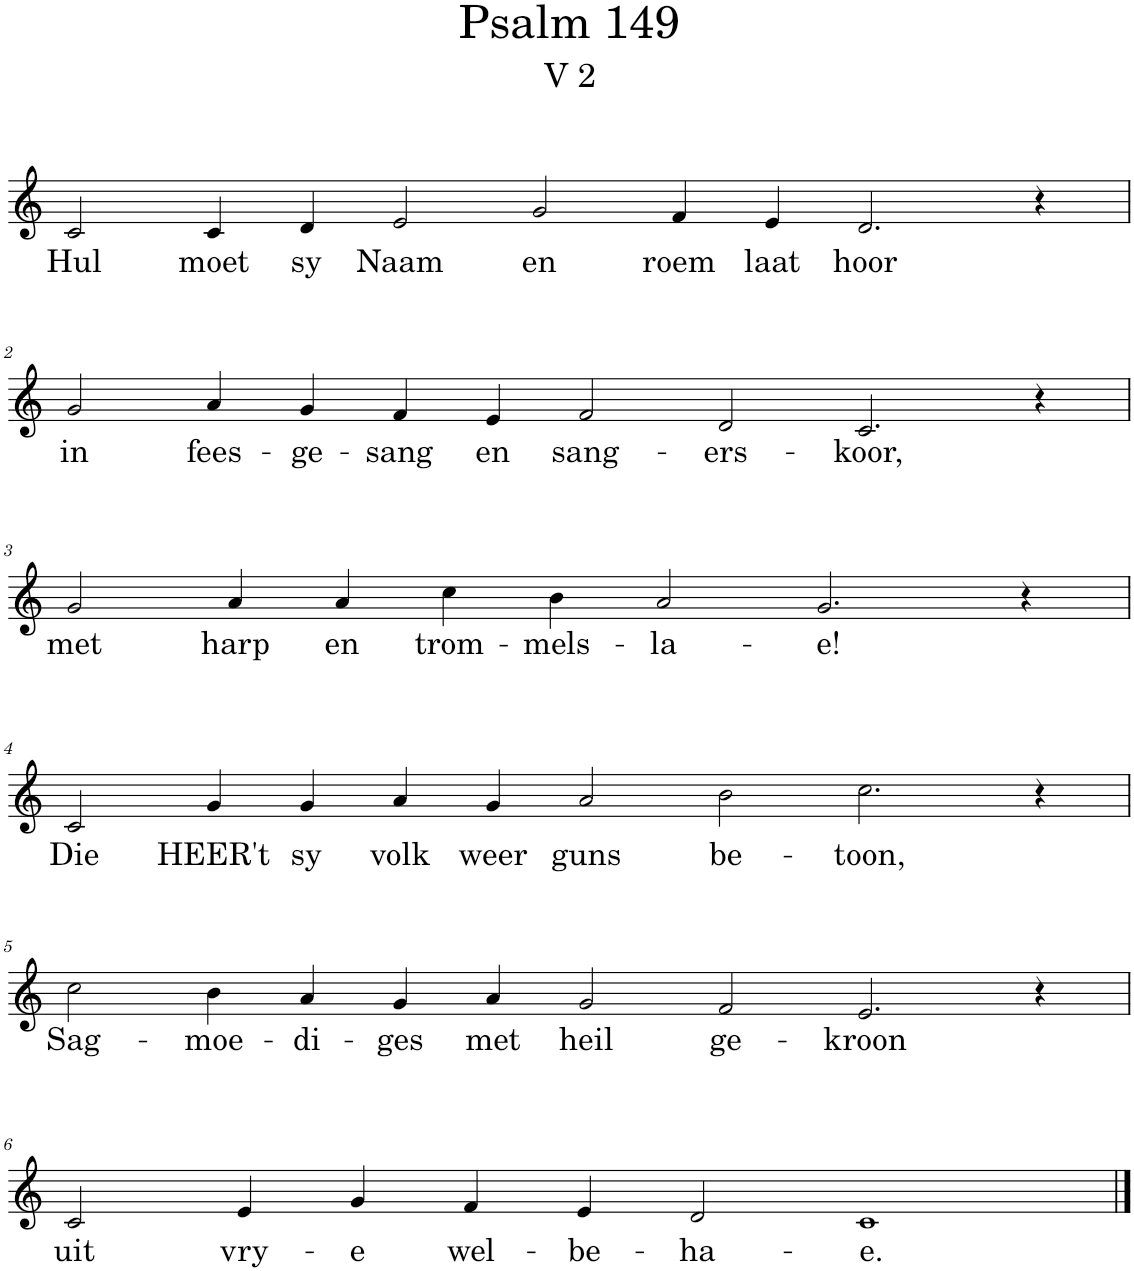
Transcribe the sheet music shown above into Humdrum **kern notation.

**kern	**text
*part1	*part1
*staff1	*staff1
*I"Pipe Organ	*
*I'Org.	*
*clefG2	*
*k[]	*
*M14/4	*
=1	=1
!	!LO:LY:b
2c/	Hul
!	!LO:LY:b
4c/	moet
!	!LO:LY:b
4d/	sy
!	!LO:LY:b
2e/	Naam
!	!LO:LY:b
2g/	en
!	!LO:LY:b
4f/	roem
!	!LO:LY:b
4e/	laat
!	!LO:LY:b
2.d/	hoor
4r	.
!!LO:LB:g=z
=2	=2
!	!LO:LY:b
2g/	in
!	!LO:LY:b
4a/	fees-
!	!LO:LY:b
4g/	-ge-
!	!LO:LY:b
4f/	-sang
!	!LO:LY:b
4e/	en
!	!LO:LY:b
2f/	sang-
!	!LO:LY:b
2d/	-ers-
!	!LO:LY:b
2.c/	-koor,
4r	.
!!LO:LB:g=z
=3	=3
*M12/4	*
!	!LO:LY:b
2g/	met
!	!LO:LY:b
4a/	harp
!	!LO:LY:b
4a/	en
!	!LO:LY:b
4cc\	trom-
!	!LO:LY:b
4b\	-mels-
!	!LO:LY:b
2a/	-la-
!	!LO:LY:b
2.g/	-e!
4r	.
!!LO:LB:g=z
=4	=4
*M14/4	*
!	!LO:LY:b
2c/	Die
!	!LO:LY:b
4g/	HEER't
!	!LO:LY:b
4g/	sy
!	!LO:LY:b
4a/	volk
!	!LO:LY:b
4g/	weer
!	!LO:LY:b
2a/	guns
!	!LO:LY:b
2b\	be-
!	!LO:LY:b
2.cc\	-toon,
4r	.
!!LO:LB:g=z
=5	=5
!	!LO:LY:b
2cc\	Sag-
!	!LO:LY:b
4b\	-moe-
!	!LO:LY:b
4a/	-di-
!	!LO:LY:b
4g/	-ges
!	!LO:LY:b
4a/	met
!	!LO:LY:b
2g/	heil
!	!LO:LY:b
2f/	ge-
!	!LO:LY:b
2.e/	-kroon
4r	.
!!LO:LB:g=z
=6	=6
*M12/4	*
!	!LO:LY:b
2c/	uit
!	!LO:LY:b
4e/	vry-
!	!LO:LY:b
4g/	-e
!	!LO:LY:b
4f/	wel-
!	!LO:LY:b
4e/	-be-
!	!LO:LY:b
2d/	-ha-
!	!LO:LY:b
1c	-e.
==	==
*-	*-
